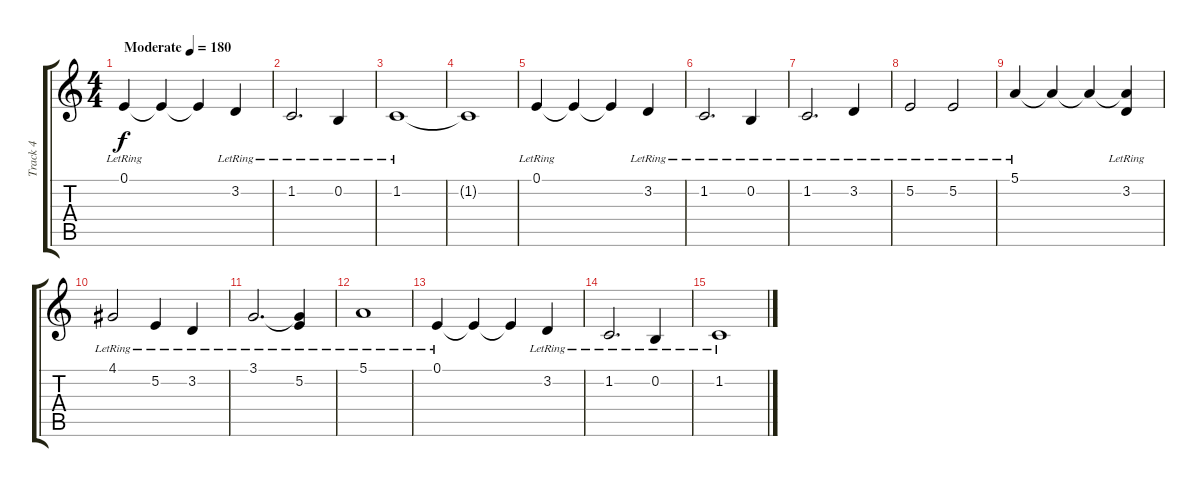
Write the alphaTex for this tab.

\track ("Track 4" "Track 4") {instrument lead6voice}
\staff {score tabs}
\tuning (E4 B3 G3 D3 A2 E2) {hide}
\ts (4 4)
\tempo (180 "Moderate")
\clef g2
\ks c
0.1{lr}.4{dy f instrument lead6voice} 0.1{t}.4 0.1{t}.4 3.2{lr}.4 |
1.2{lr}.2{d} 0.2{lr}.4 |
1.2{lr}.1 |
1.2{t}.1 |
0.1{lr}.4 0.1{t}.4 0.1{t}.4 3.2{lr}.4 |
1.2{lr}.2{d} 0.2{lr}.4 |
1.2{lr}.2{d} 3.2{lr}.4 |
5.2{lr}.2 5.2{lr}.2 |
5.1{lr}.4 5.1{t}.4 5.1{t}.4 (5.1{t} 3.2{lr}).4 |
4.1{lr}.2 5.2{lr}.4 3.2{lr}.4 |
3.1{lr}.2{d} (3.1{t} 5.2{lr}).4 |
5.1{lr}.1 |
0.1{lr}.4 0.1{t}.4 0.1{t}.4 3.2{lr}.4 |
1.2{lr}.2{d} 0.2{lr}.4 |
1.2{lr}.1
